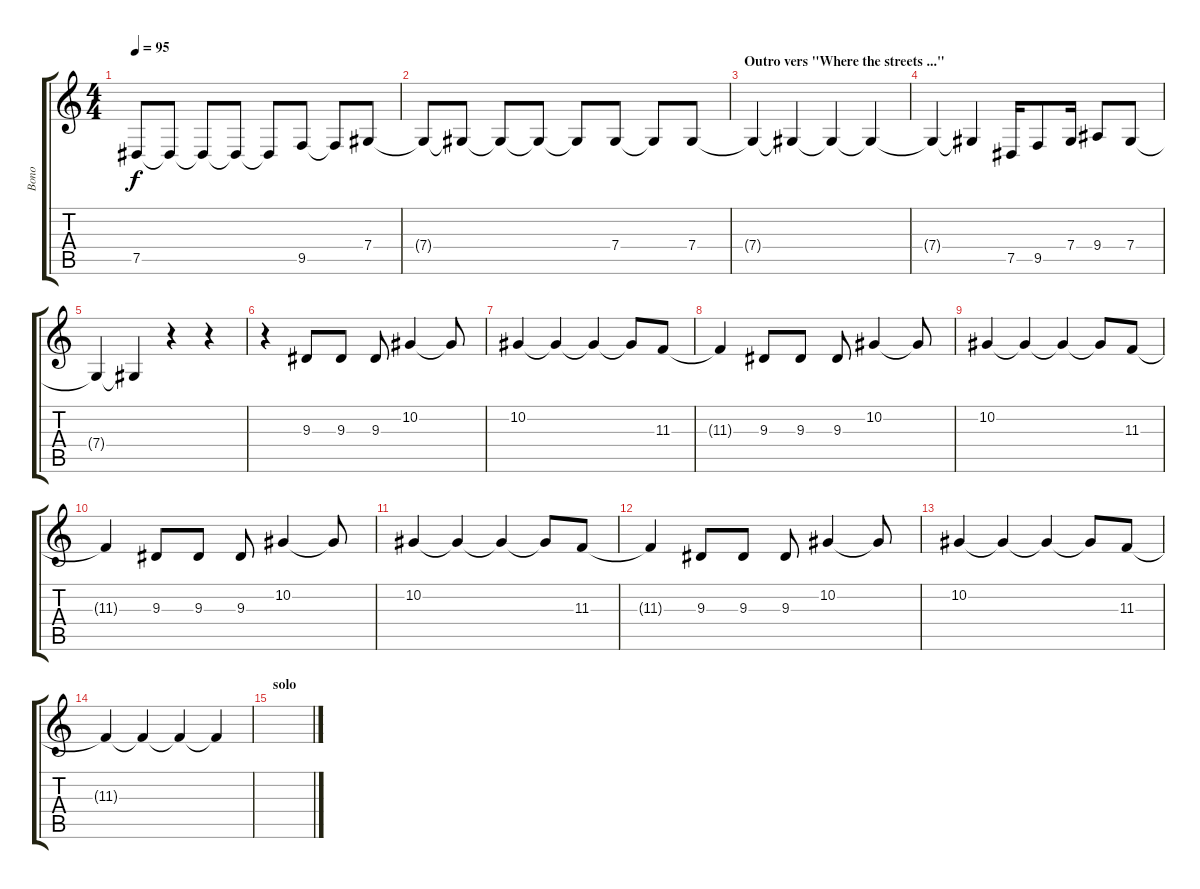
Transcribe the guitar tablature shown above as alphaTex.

\track ("Bono" "Bono") {instrument electricpiano2}
\staff {score tabs}
\tuning (Eb4 Bb3 Gb3 Db3 Ab2 Eb2) {hide}
\ts (4 4)
\tempo 95
\clef g2
\ks c
7.5{t}.8{dy f} 7.5{t}.8 7.5{t}.8 7.5{t}.8 7.5{t}.8 9.5.8 9.5{t}.8 7.4.8 |
7.4{t}.8 7.4{t}.8 7.4{t}.8 7.4{t}.8 7.4{t}.8 7.4.8 7.4{t}.8 7.4.8 |
\section ("" "Outro vers \"Where the streets ...\"")
7.4{t}.4 7.4{t}.4 7.4{t}.4 7.4{t}.4 |
7.4{t}.4 7.4{t}.4 7.5.16 9.5.8 7.4.16 9.4.8 7.4.8 |
7.4{t}.4 7.4{t}.4 r.4 r.4 |
r.4 9.3.8 9.3.8 9.3.8 10.2.4 10.2{t}.8 |
10.2.4 10.2{t}.4 10.2{t}.4 10.2{t}.8 11.3.8 |
11.3{t}.4 9.3.8 9.3.8 9.3.8 10.2.4 10.2{t}.8 |
10.2.4 10.2{t}.4 10.2{t}.4 10.2{t}.8 11.3.8 |
11.3{t}.4 9.3.8 9.3.8 9.3.8 10.2.4 10.2{t}.8 |
10.2.4 10.2{t}.4 10.2{t}.4 10.2{t}.8 11.3.8 |
11.3{t}.4 9.3.8 9.3.8 9.3.8 10.2.4 10.2{t}.8 |
10.2.4 10.2{t}.4 10.2{t}.4 10.2{t}.8 11.3.8 |
11.3{t}.4 11.3{t}.4 11.3{t}.4 11.3{t}.4 |
\section ("" "solo")
